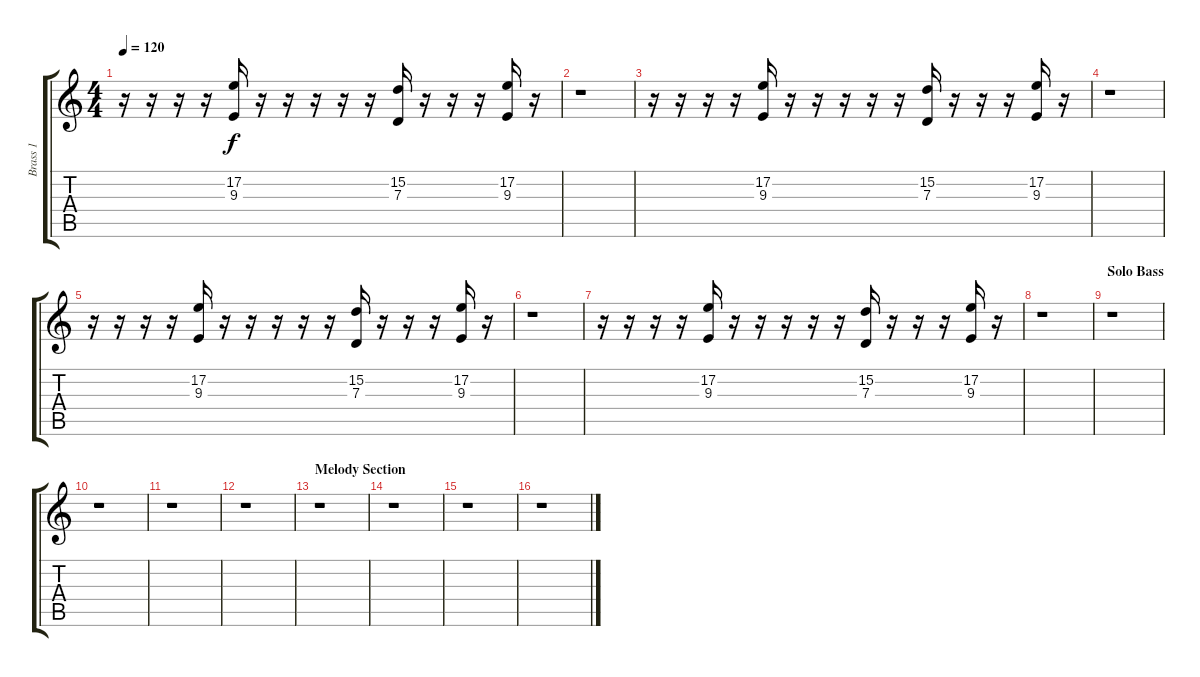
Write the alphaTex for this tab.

\track ("Brass 1" "Brass 1") {instrument brasssection}
\staff {score tabs}
\tuning (E4 B3 G3 D3 A2 E2) {hide}
\ts (4 4)
\tempo 120
\clef g2
\ks c
r.16{dy f} r.16 r.16 r.16 (17.2 9.3).16 r.16 r.16 r.16 r.16 r.16 (15.2 7.3).16 r.16 r.16 r.16 (17.2 9.3).16 r.16 |
r.1 |
r.16 r.16 r.16 r.16 (17.2 9.3).16 r.16 r.16 r.16 r.16 r.16 (15.2 7.3).16 r.16 r.16 r.16 (17.2 9.3).16 r.16 |
r.1 |
r.16 r.16 r.16 r.16 (17.2 9.3).16 r.16 r.16 r.16 r.16 r.16 (15.2 7.3).16 r.16 r.16 r.16 (17.2 9.3).16 r.16 |
r.1 |
r.16 r.16 r.16 r.16 (17.2 9.3).16 r.16 r.16 r.16 r.16 r.16 (15.2 7.3).16 r.16 r.16 r.16 (17.2 9.3).16 r.16 |
r.1 |
\section ("" "Solo Bass")
r.1 |
r.1 |
r.1 |
r.1 |
\section ("" "Melody Section")
r.1 |
r.1 |
r.1 |
r.1
